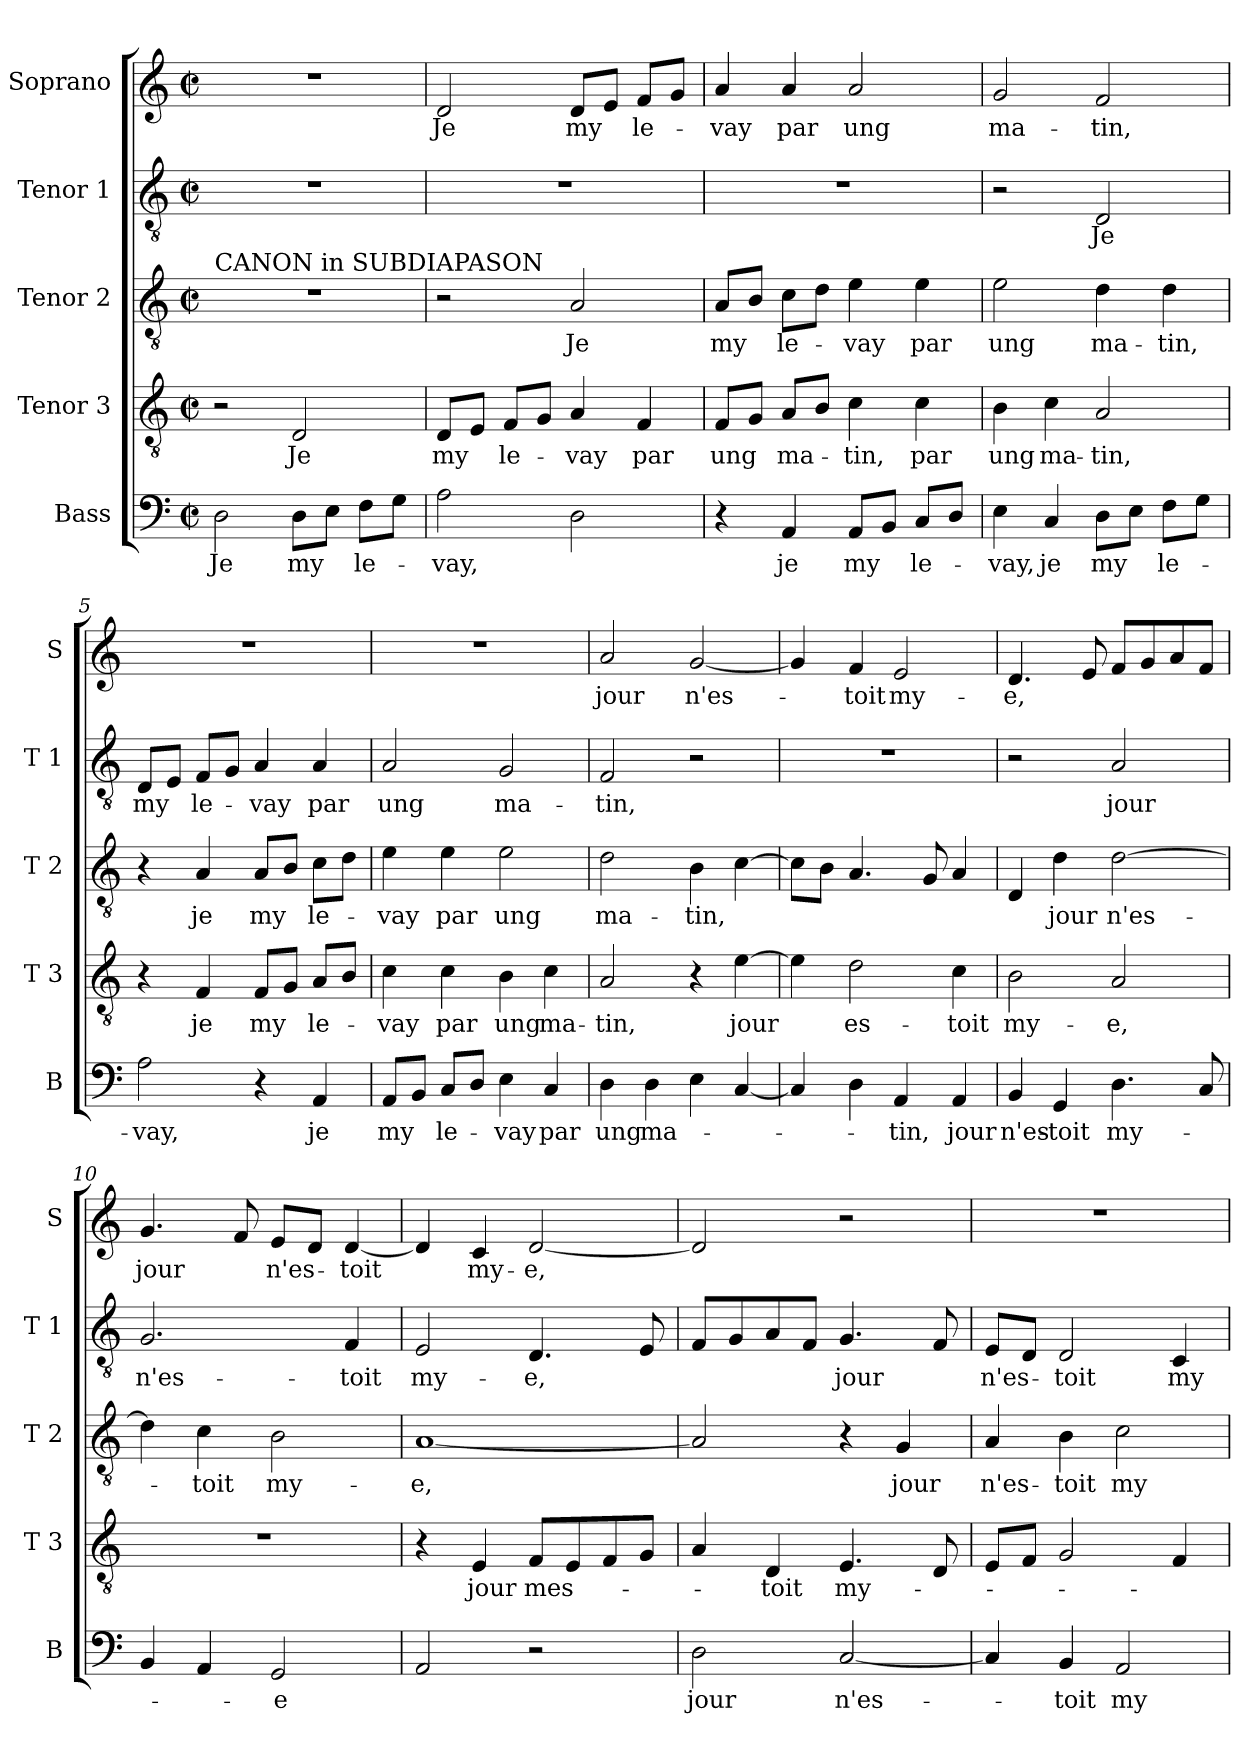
**kern	**text	**kern	**text	**kern	**text	**kern	**text	**kern	**text
*part5	*part5	*part4	*part4	*part3	*part3	*part2	*part2	*part1	*part1
*staff5	*staff5	*staff4	*staff4	*staff3	*staff3	*staff2	*staff2	*staff1	*staff1
*I"Bass	*	*I"Tenor 3	*	*I"Tenor 2	*	*I"Tenor 1	*	*I"Soprano	*
*I'B	*	*I'T 3	*	*I'T 2	*	*I'T 1	*	*I'S	*
*clefF4	*	*clefGv2	*	*clefGv2	*	*clefGv2	*	*clefG2	*
*k[]	*	*k[]	*	*k[]	*	*k[]	*	*k[]	*
*C:	*	*C:	*	*C:	*	*C:	*	*C:	*
*M2/2	*	*M2/2	*	*M2/2	*	*M2/2	*	*M2/2	*
*met(c|)	*	*met(c|)	*	*met(c|)	*	*met(c|)	*	*met(c|)	*
=1	=1	=1	=1	=1	=1	=1	=1	=1	=1
!	!	!	!	!LO:TX:a:t=CANON in SUBDIAPASON	!	!	!	!	!
2D\	Je	2r	.	1r	.	1r	.	1r	.
8D\L	my	2D/	Je	.	.	.	.	.	.
8E\J	.	.	.	.	.	.	.	.	.
8F\L	le-	.	.	.	.	.	.	.	.
8G\J	.	.	.	.	.	.	.	.	.
=2	=2	=2	=2	=2	=2	=2	=2	=2	=2
2A\	-vay,	8D/L	my	2r	.	1r	.	2d/	Je
.	.	8E/J	.	.	.	.	.	.	.
.	.	8F/L	le-	.	.	.	.	.	.
.	.	8G/J	.	.	.	.	.	.	.
2D\	.	4A/	-vay	2A/	Je	.	.	8d/L	my
.	.	.	.	.	.	.	.	8e/J	.
.	.	4F/	par	.	.	.	.	8f/L	le-
.	.	.	.	.	.	.	.	8g/J	.
=3	=3	=3	=3	=3	=3	=3	=3	=3	=3
4r	.	8F/L	ung	8A/L	my	1r	.	4a/	-vay
.	.	8G/J	.	8B/J	.	.	.	.	.
4AA/	je	8A/L	ma-	8c\L	le-	.	.	4a/	par
.	.	8B/J	.	8d\J	.	.	.	.	.
8AA/L	my	4c\	-tin,	4e\	-vay	.	.	2a/	ung
8BB/J	.	.	.	.	.	.	.	.	.
8C/L	le-	4c\	par	4e\	par	.	.	.	.
8D/J	.	.	.	.	.	.	.	.	.
=4	=4	=4	=4	=4	=4	=4	=4	=4	=4
4E\	-vay,	4B\	ung	2e\	ung	2r	.	2g/	ma-
4C/	je	4c\	ma-	.	.	.	.	.	.
8D\L	my	2A/	-tin,	4d\	ma-	2D/	Je	2f/	-tin,
8E\J	.	.	.	.	.	.	.	.	.
8F\L	le-	.	.	4d\	-tin,	.	.	.	.
8G\J	.	.	.	.	.	.	.	.	.
=5	=5	=5	=5	=5	=5	=5	=5	=5	=5
2A\	-vay,	4r	.	4r	.	8D/L	my	1r	.
.	.	.	.	.	.	8E/J	.	.	.
.	.	4F/	je	4A/	je	8F/L	le-	.	.
.	.	.	.	.	.	8G/J	.	.	.
4r	.	8F/L	my	8A/L	my	4A/	-vay	.	.
.	.	8G/J	.	8B/J	.	.	.	.	.
4AA/	je	8A/L	le-	8c\L	le-	4A/	par	.	.
.	.	8B/J	.	8d\J	.	.	.	.	.
!!LO:LB:g=z
=6	=6	=6	=6	=6	=6	=6	=6	=6	=6
8AA/L	my	4c\	-vay	4e\	-vay	2A/	ung	1r	.
8BB/J	.	.	.	.	.	.	.	.	.
8C/L	le-	4c\	par	4e\	par	.	.	.	.
8D/J	.	.	.	.	.	.	.	.	.
4E\	-vay	4B\	ung	2e\	ung	2G/	ma-	.	.
4C/	par	4c\	ma-	.	.	.	.	.	.
=7	=7	=7	=7	=7	=7	=7	=7	=7	=7
4D\	ung	2A/	-tin,	2d\	ma-	2F/	-tin,	2a/	jour
4D\	ma-	.	.	.	.	.	.	.	.
4E\	.	4r	.	4B\	-tin,	2r	.	[2g/	n'es-
[4C/	.	[4e\	jour	[4c\	.	.	.	.	.
=8	=8	=8	=8	=8	=8	=8	=8	=8	=8
4C/]	.	4e\]	.	8c\L]	.	1r	.	4g/]	.
.	.	.	.	8B\J	.	.	.	.	.
4D\	.	2d\	es-	4.A/	.	.	.	4f/	-toit
4AA/	-tin,	.	.	.	.	.	.	2e/	my-
.	.	.	.	8G/	.	.	.	.	.
4AA/	jour	4c\	-toit	4A/	.	.	.	.	.
=9	=9	=9	=9	=9	=9	=9	=9	=9	=9
4BB/	n'es-	2B\	my-	4D/	.	2r	.	4.d/	-e,
4GG/	-toit	.	.	4d\	jour	.	.	.	.
.	.	.	.	.	.	.	.	8e/	.
4.D\	my-	2A/	-e,	[2d\	n'es-	2A/	jour	8f/L	.
.	.	.	.	.	.	.	.	8g/	.
.	.	.	.	.	.	.	.	8a/	.
8C/	.	.	.	.	.	.	.	8f/J	.
=10	=10	=10	=10	=10	=10	=10	=10	=10	=10
4BB/	.	1r	.	4d\]	.	2.G/	n'es-	4.g/	jour
4AA/	.	.	.	4c\	-toit	.	.	.	.
.	.	.	.	.	.	.	.	8f/	.
2GG/	-e	.	.	2B\	my-	.	.	8e/L	n'es-
.	.	.	.	.	.	.	.	8d/J	.
.	.	.	.	.	.	4F/	-toit	[4d/	-toit
!!LO:PB:g=z
=11	=11	=11	=11	=11	=11	=11	=11	=11	=11
2AA/	.	4r	.	[1A	-e,	2E/	my-	4d/]	.
.	.	4E/	jour	.	.	.	.	4c/	my-
2r	.	8F/L	mes-	.	.	4.D/	-e,	[2d/	-e,
.	.	8E/	.	.	.	.	.	.	.
.	.	8F/	.	.	.	.	.	.	.
.	.	8G/J	.	.	.	8E/	.	.	.
=12	=12	=12	=12	=12	=12	=12	=12	=12	=12
2D\	jour	4A/	.	2A/]	.	8F/L	.	2d/]	.
.	.	.	.	.	.	8G/	.	.	.
.	.	4D/	-toit	.	.	8A/	.	.	.
.	.	.	.	.	.	8F/J	.	.	.
[2C/	n'es-	4.E/	my-	4r	.	4.G/	jour	2r	.
.	.	.	.	4G/	jour	.	.	.	.
.	.	8D/	.	.	.	8F/	.	.	.
=13	=13	=13	=13	=13	=13	=13	=13	=13	=13
4C/]	.	8E/L	.	4A/	n'es-	8E/L	n'es-	1r	.
.	.	8F/J	.	.	.	8D/J	.	.	.
4BB/	-toit	2G/	.	4B\	-toit	2D/	-toit	.	.
2AA/	my-	.	.	2c\	my-	.	.	.	.
.	.	4F/	.	.	.	4C/	my-	.	.
=	=	=	=	=	=	=	=	=	=
*-	*-	*-	*-	*-	*-	*-	*-	*-	*-
